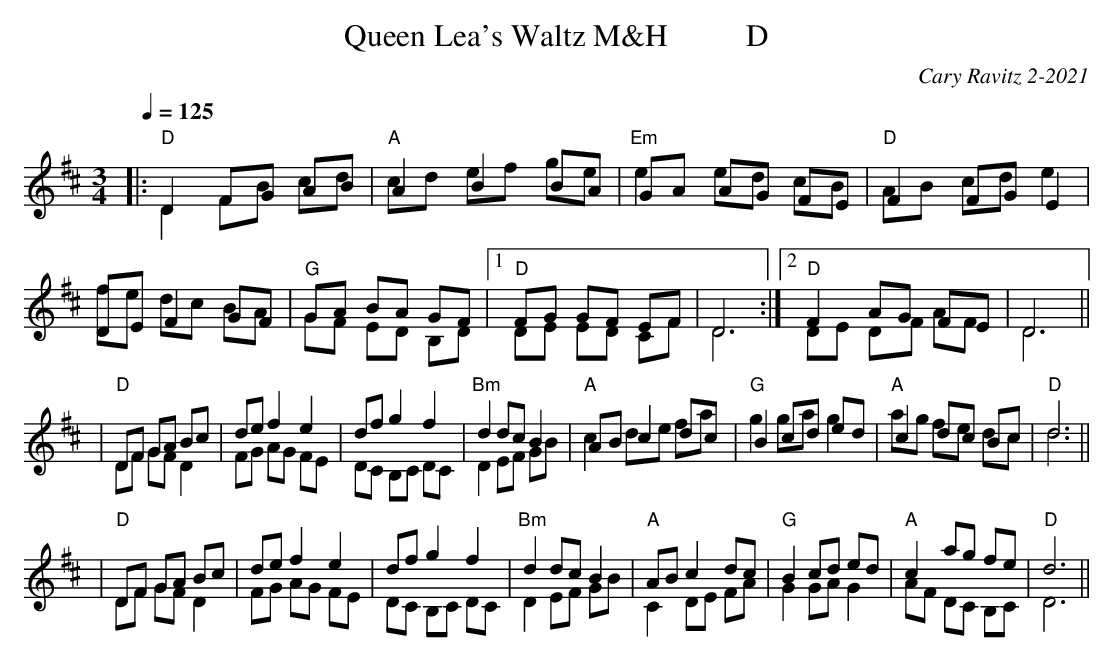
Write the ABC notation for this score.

X:1
T: Queen Lea's Waltz M&H          D
C: Cary Ravitz 2-2021
M: 3/4
L: 1/8
Q: 1/4=125
K: D
|: "D"D2 FG AB & D2 FB cd | "A"A2 B2 BA & cd ef ge | "Em" GA AG FE & e2 ed cB | "D"F2 FG E2 & AB cd e2 | DE F2 GF & fe dc BA | "G"GA BA GF & GF ED B,D | [1 "D"FG GF EF & DE ED CF | D6 & D6:| [2 "D"F2 AG FE & DE DF AF | D6 & D6 ||
| "D"DF  GA Bc & DF GF D2 | de f2 e2 & FG AG FE| df  g2 f2 & DC B,C DC | "Bm"d2dc B2 &D2 EF GB | "A"AB c2 dc & c2 de fa | "G"B2 cd ed & g2 ga g2 | "A"c2 dc Bc & ag fe dc | "D"d6 & d6 ||
| "D"DF  GA Bc & DF GF D2 | de f2 e2 & FG AG FE| df  g2 f2 & DC B,C DC | "Bm"d2dc B2 &D2 EF GB | "A"AB c2 dc & C2 DE FA | "G"B2 cd ed & G2 GA G2 | "A"c2 ag fe & AF DC B,C | "D"d6 & D6 ||
